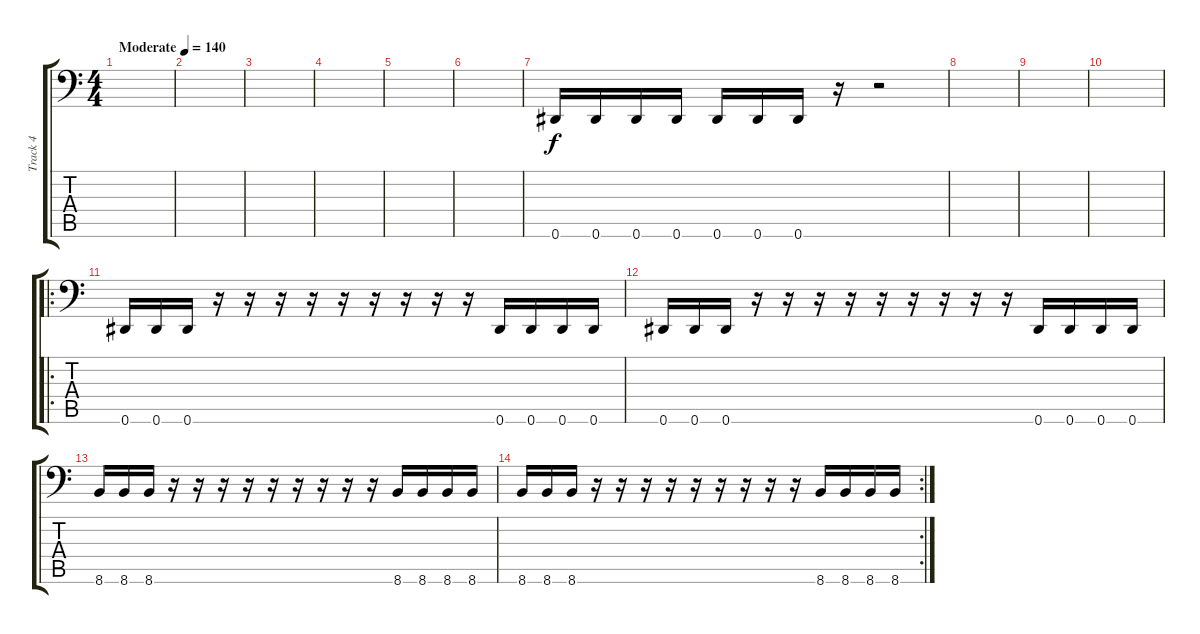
\track ("Track 4" "Track 4") {instrument electricbasspick}
\staff {score tabs}
\tuning (Eb3 Bb2 Gb2 Db2 Ab1 Eb1) {hide}
\ts (4 4)
\tempo (140 "Moderate")
\clef f4
\ks c
|
|
|
|
|
|
0.6.16 0.6.16 0.6.16 0.6.16 0.6.16 0.6.16 0.6.16 r.16 r.2 |
|
|
|
\ro
0.6.16 0.6.16 0.6.16 r.16 r.16 r.16 r.16 r.16 r.16 r.16 r.16 r.16 0.6.16 0.6.16 0.6.16 0.6.16 |
0.6.16 0.6.16 0.6.16 r.16 r.16 r.16 r.16 r.16 r.16 r.16 r.16 r.16 0.6.16 0.6.16 0.6.16 0.6.16 |
8.6.16 8.6.16 8.6.16 r.16 r.16 r.16 r.16 r.16 r.16 r.16 r.16 r.16 8.6.16 8.6.16 8.6.16 8.6.16 |
\rc 2
8.6.16 8.6.16 8.6.16 r.16 r.16 r.16 r.16 r.16 r.16 r.16 r.16 r.16 8.6.16 8.6.16 8.6.16 8.6.16
